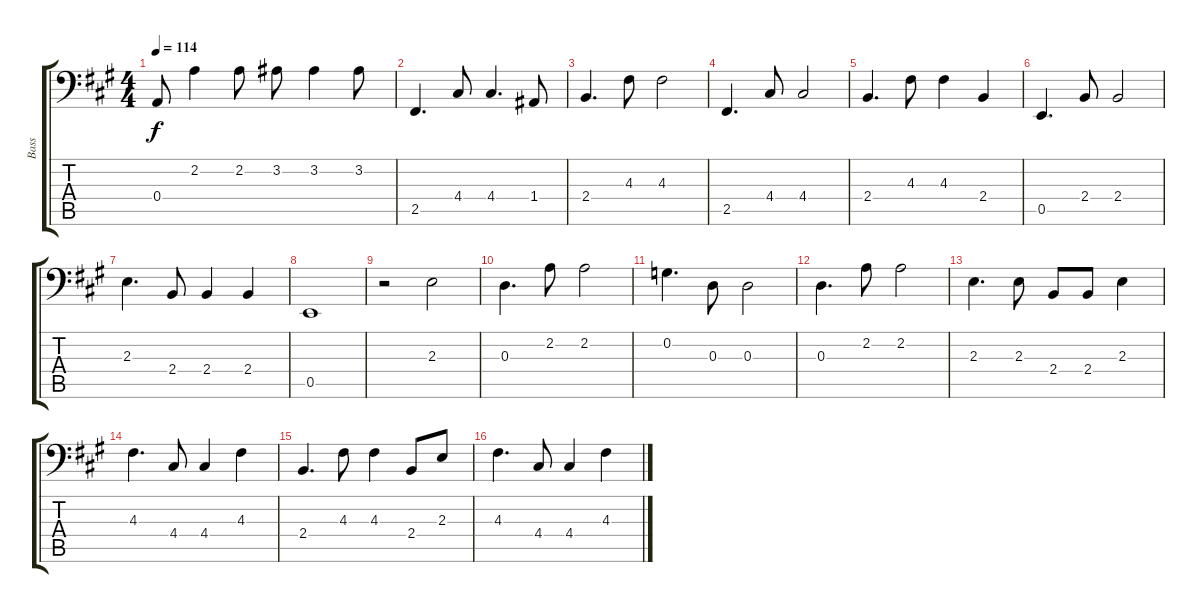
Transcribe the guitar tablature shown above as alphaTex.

\track ("Bass" "Bass") {instrument electricbassfinger}
\staff {score tabs}
\tuning (C3 G2 D2 A1 E1 B0) {hide}
\ts (4 4)
\tempo 114
\clef f4
\ks a
0.4.8{dy f} 2.2.4 2.2.8 3.2.8 3.2.4 3.2.8 |
2.5.4{d} 4.4.8 4.4.4{d} 1.4.8 |
2.4.4{d} 4.3.8 4.3.2 |
2.5.4{d} 4.4.8 4.4.2 |
2.4.4{d} 4.3.8 4.3.4 2.4.4 |
0.5.4{d} 2.4.8 2.4.2 |
2.3.4{d} 2.4.8 2.4.4 2.4.4 |
0.5.1 |
r.2 2.3.2 |
0.3.4{d} 2.2.8 2.2.2 |
0.2.4{d} 0.3.8 0.3.2 |
0.3.4{d} 2.2.8 2.2.2 |
2.3.4{d} 2.3.8 2.4.8 2.4.8 2.3.4 |
4.3.4{d} 4.4.8 4.4.4 4.3.4 |
2.4.4{d} 4.3.8 4.3.4 2.4.8 2.3.8 |
4.3.4{d} 4.4.8 4.4.4 4.3.4
